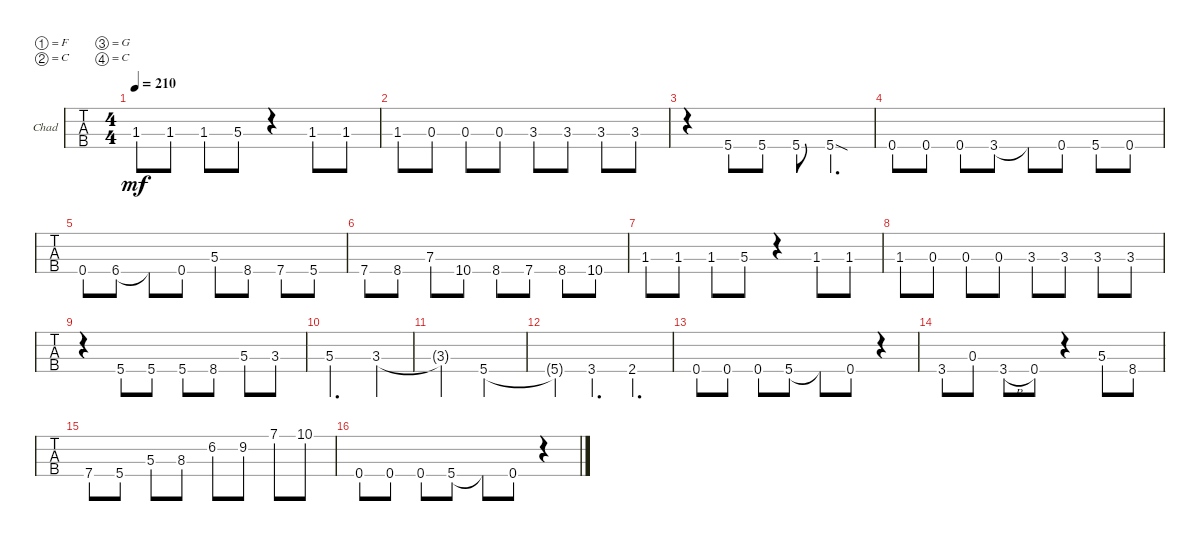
\bracketExtendMode groupsimilarinstruments
\firstSystemTrackNameOrientation horizontal
\otherSystemsTrackNameOrientation horizontal
\track ("Doctor Lagorno" "Chad") {instrument electricbassfinger}
\staff {tabs}
\tuning (F2 C2 G1 C1)
\ts (4 4)
\tempo 210
\clef f4
\ks c
1.3.8{dy mf} 1.3.8 1.3.8 5.3.8 r.4 1.3.8 1.3.8 |
1.3.8 0.3.8 0.3.8 0.3.8 3.3.8 3.3.8 3.3.8 3.3.8 |
r.4 5.4.8 5.4.8 5.4.8 5.4{sod}.4{d} |
0.4.8 0.4.8 0.4.8 3.4.8 3.4{t}.8 0.4.8 5.4.8 0.4.8 |
0.4.8 6.4.8 6.4{t}.8 0.4.8 5.3.8 8.4.8 7.4.8 5.4.8 |
7.4.8 8.4.8 7.3.8 10.4.8 8.4.8 7.4.8 8.4.8 10.4.8 |
1.3.8 1.3.8 1.3.8 5.3.8 r.4 1.3.8 1.3.8 |
1.3.8 0.3.8 0.3.8 0.3.8 3.3.8 3.3.8 3.3.8 3.3.8 |
r.4 5.4.8 5.4.8 5.4.8 8.4.8 5.3.8 3.3.8 |
5.3.2{d} 3.3.4 |
3.3{t}.2 5.4.2 |
5.4{t}.4 3.4.4{d} 2.4.4{d} |
0.4.8 0.4.8 0.4.8 5.4.8 5.4{t}.8 0.4.8 r.4 |
3.4.8 0.3.8 3.4{h}.8 0.4.8 r.4 5.3.8 8.4.8 |
7.4.8 5.4.8 5.3.8 8.3.8 6.2.8 9.2.8 7.1.8 10.1.8 |
0.4.8 0.4.8 0.4.8 5.4.8 5.4{t}.8 0.4.8 r.4
